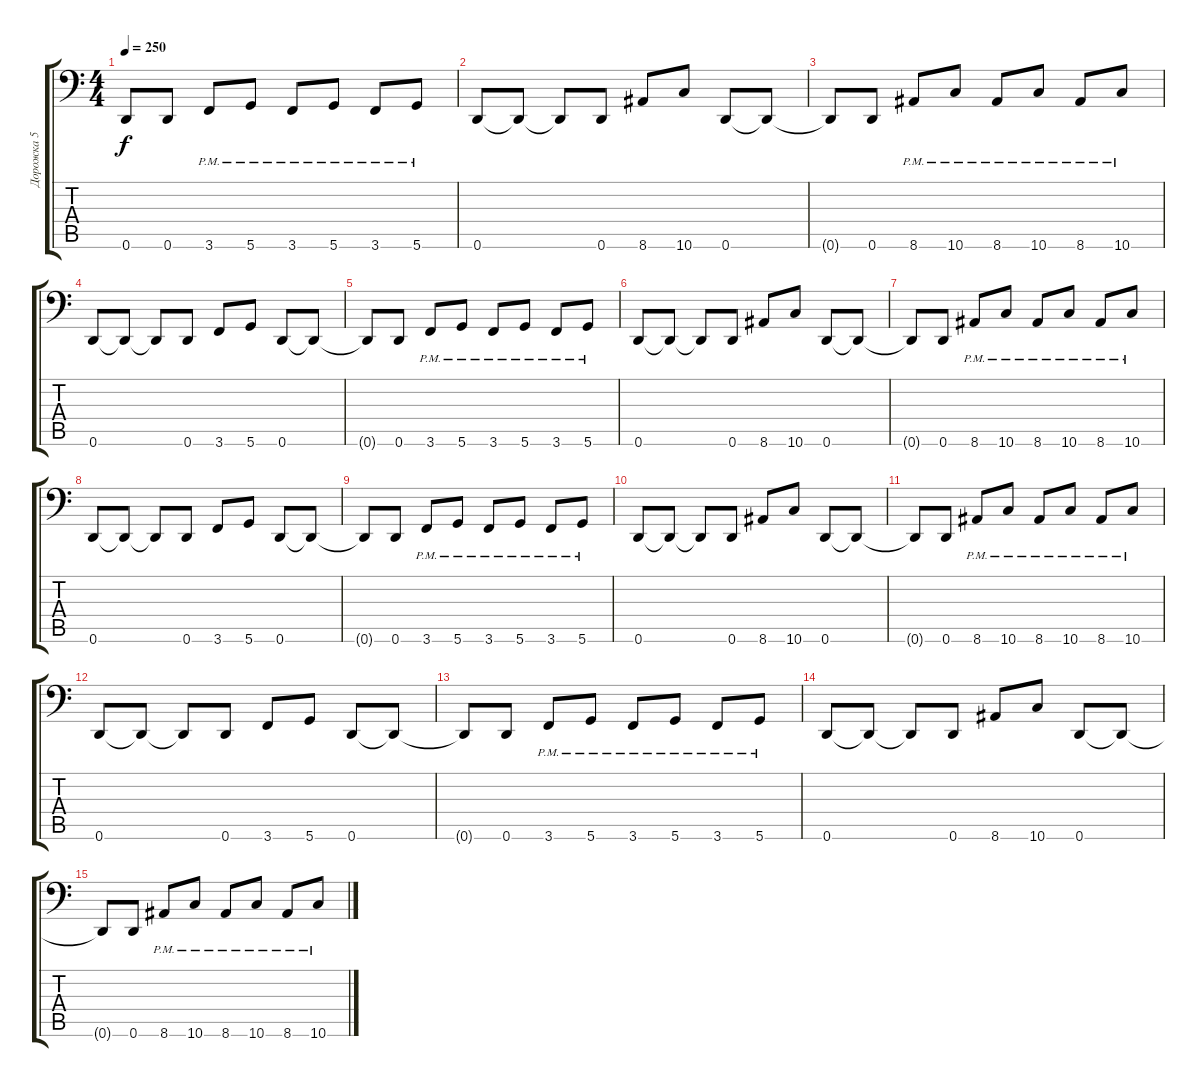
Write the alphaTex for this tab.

\track ("Дорожка 5" "Дорожка 5") {instrument slapbass1}
\staff {score tabs}
\tuning (E4 B3 G3 D2 A1 D1) {hide}
\ts (4 4)
\tempo 250
\clef f4
\ks c
0.6{t}.8{dy f} 0.6.8 3.6{pm}.8 5.6{pm}.8 3.6{pm}.8 5.6{pm}.8 3.6{pm}.8 5.6{pm}.8 |
0.6.8 0.6{t}.8 0.6{t}.8 0.6.8 8.6.8 10.6.8 0.6.8 0.6{t}.8 |
0.6{t}.8 0.6.8 8.6{pm}.8 10.6{pm}.8 8.6{pm}.8 10.6{pm}.8 8.6{pm}.8 10.6{pm}.8 |
0.6.8 0.6{t}.8 0.6{t}.8 0.6.8 3.6.8 5.6.8 0.6.8 0.6{t}.8 |
0.6{t}.8 0.6.8 3.6{pm}.8 5.6{pm}.8 3.6{pm}.8 5.6{pm}.8 3.6{pm}.8 5.6{pm}.8 |
0.6.8 0.6{t}.8 0.6{t}.8 0.6.8 8.6.8 10.6.8 0.6.8 0.6{t}.8 |
0.6{t}.8 0.6.8 8.6{pm}.8 10.6{pm}.8 8.6{pm}.8 10.6{pm}.8 8.6{pm}.8 10.6{pm}.8 |
0.6.8 0.6{t}.8 0.6{t}.8 0.6.8 3.6.8 5.6.8 0.6.8 0.6{t}.8 |
0.6{t}.8 0.6.8 3.6{pm}.8 5.6{pm}.8 3.6{pm}.8 5.6{pm}.8 3.6{pm}.8 5.6{pm}.8 |
0.6.8 0.6{t}.8 0.6{t}.8 0.6.8 8.6.8 10.6.8 0.6.8 0.6{t}.8 |
0.6{t}.8 0.6.8 8.6{pm}.8 10.6{pm}.8 8.6{pm}.8 10.6{pm}.8 8.6{pm}.8 10.6{pm}.8 |
0.6.8 0.6{t}.8 0.6{t}.8 0.6.8 3.6.8 5.6.8 0.6.8 0.6{t}.8 |
0.6{t}.8 0.6.8 3.6{pm}.8 5.6{pm}.8 3.6{pm}.8 5.6{pm}.8 3.6{pm}.8 5.6{pm}.8 |
0.6.8 0.6{t}.8 0.6{t}.8 0.6.8 8.6.8 10.6.8 0.6.8 0.6{t}.8 |
0.6{t}.8 0.6.8 8.6{pm}.8 10.6{pm}.8 8.6{pm}.8 10.6{pm}.8 8.6{pm}.8 10.6{pm}.8
